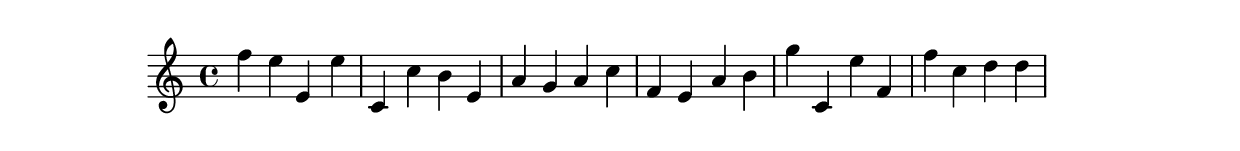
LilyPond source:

%% Do not edit this file; it is automatically
%% generated from LSR http://lsr.dsi.unimi.it
%% This file is in the public domain.
\version "2.13.10"

\header {
  lsrtags = "pitches"

%% Translation of GIT committish: b2d4318d6c53df8469dfa4da09b27c15a374d0ca
  texidoces = "
Este fragmento de código basado en Scheme genera
24 notas aleatorias (o tantas como se necesiten), basándose en la
hora actual (o en cualquier número pseudo-aleatorio que se
especifique en su lugar, para obtener las mismas notas aleatorias
cada vez): es decir, para obtener distintos patrones de notas,
sólo tiene que modificar este número.

"
  doctitlees = "Generación de notas aleatorias"

  texidoc = "
This Scheme-based snippet generates 24 random notes (or as many as
required), based on the current time (or any randomish number specified
instead, in order to obtain the same random notes each time): i.e., to
get different random note patterns, just change this number.

"
  doctitle = "Generating random notes"
} % begin verbatim

\score {
  {
    #(let ((random-state (seed->random-state (current-time))))
       (ly:export
        (make-sequential-music
         (map (lambda (x)
                (let ((idx (random 12 random-state)))
                  (make-event-chord
                   (list
                    (make-music 'NoteEvent
                                'duration (ly:make-duration 2 0 1 1)
                                'pitch (ly:make-pitch
                                        (quotient idx 7)
                                        (remainder idx 7)
                                        0))))))
              (make-list 24)))))
  }
}
